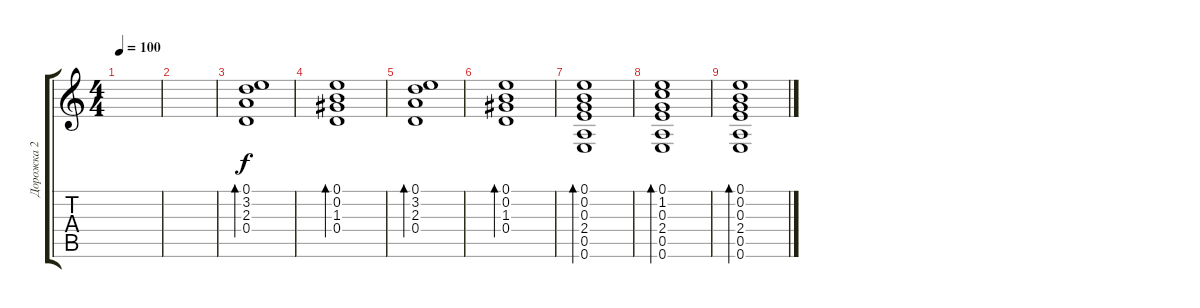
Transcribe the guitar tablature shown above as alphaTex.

\track ("Дорожка 2" "Дорожка 2") {instrument electricguitarclean}
\staff {score tabs}
\tuning (E4 B3 G3 D3 A2 E2) {hide}
\ts (4 4)
\tempo 100
\clef g2
\ks c
|
|
(0.1 3.2 2.3 0.4).1{bd 240} |
(0.1 0.2 1.3 0.4).1{bd 240} |
(0.1 3.2 2.3 0.4).1{bd 240} |
(0.1 0.2 1.3 0.4).1{bd 240} |
(0.1 0.2 0.3 2.4 0.5 0.6).1{bd 240} |
(0.1 1.2 0.3 2.4 0.5 0.6).1{bd 240} |
(0.1 0.2 0.3 2.4 0.5 0.6).1{bd 240}
